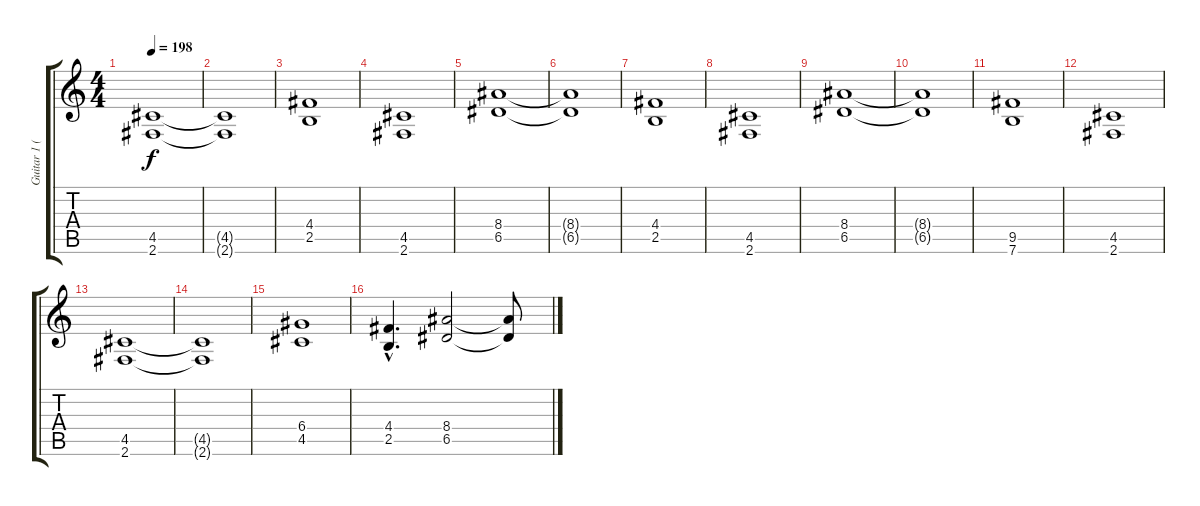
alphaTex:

\track ("Guitar 1 (Mori Junta)" "Guitar 1 (") {instrument distortionguitar}
\staff {score tabs}
\tuning (E4 B3 G3 D3 A2 E2) {hide}
\ts (4 4)
\tempo 198
\clef g2
\ks c
(4.5 2.6).1{dy f} |
(4.5{t} 2.6{t}).1 |
(4.4 2.5).1 |
(4.5 2.6).1 |
(8.4 6.5).1 |
(8.4{t} 6.5{t}).1 |
(4.4 2.5).1 |
(4.5 2.6).1 |
(8.4 6.5).1 |
(8.4{t} 6.5{t}).1 |
(9.5 7.6).1 |
(4.5 2.6).1 |
(4.5 2.6).1 |
(4.5{t} 2.6{t}).1 |
(6.4 4.5).1 |
(4.4{hac} 2.5{hac}).4{d} (8.4 6.5).2 (8.4{t} 6.5{t}).8
